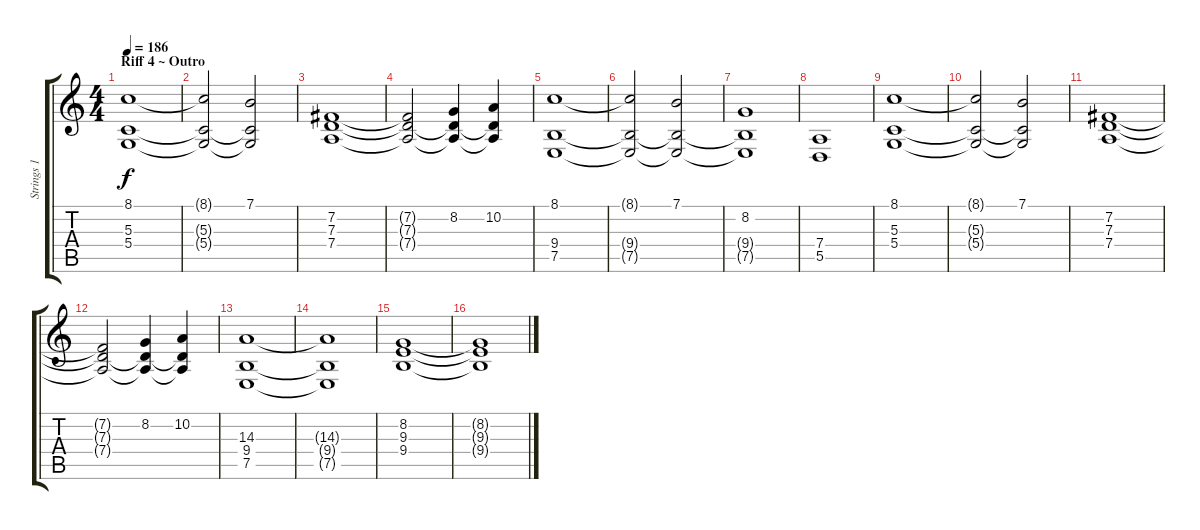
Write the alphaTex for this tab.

\track ("Strings 1" "Strings 1") {instrument pad2warm}
\staff {score tabs}
\tuning (E4 B3 G3 D3 A2 E2) {hide}
\ts (4 4)
\section ("" "Riff 4 ~ Outro")
\tempo 186
\clef g2
\ks c
(8.1 5.3 5.4).1{dy f volume 7} |
(8.1{t} 5.3{t} 5.4{t}).2 (7.1 5.3{t} 5.4{t}).2 |
(7.2 7.3 7.4).1 |
(7.2{t} 7.3{t} 7.4{t}).2 (8.2 7.3{t} 7.4{t}).4 (10.2 7.3{t} 7.4{t}).4 |
(8.1 9.4 7.5).1 |
(8.1{t} 9.4{t} 7.5{t}).2 (7.1 9.4{t} 7.5{t}).2 |
(8.2 9.4{t} 7.5{t}).1 |
(7.4 5.5).1 |
(8.1 5.3 5.4).1 |
(8.1{t} 5.3{t} 5.4{t}).2 (7.1 5.3{t} 5.4{t}).2 |
(7.2 7.3 7.4).1 |
(7.2{t} 7.3{t} 7.4{t}).2 (8.2 7.3{t} 7.4{t}).4 (10.2 7.3{t} 7.4{t}).4 |
(14.3 9.4 7.5).1 |
(14.3{t} 9.4{t} 7.5{t}).1 |
(8.2 9.3 9.4).1 |
(8.2{t} 9.3{t} 9.4{t}).1
